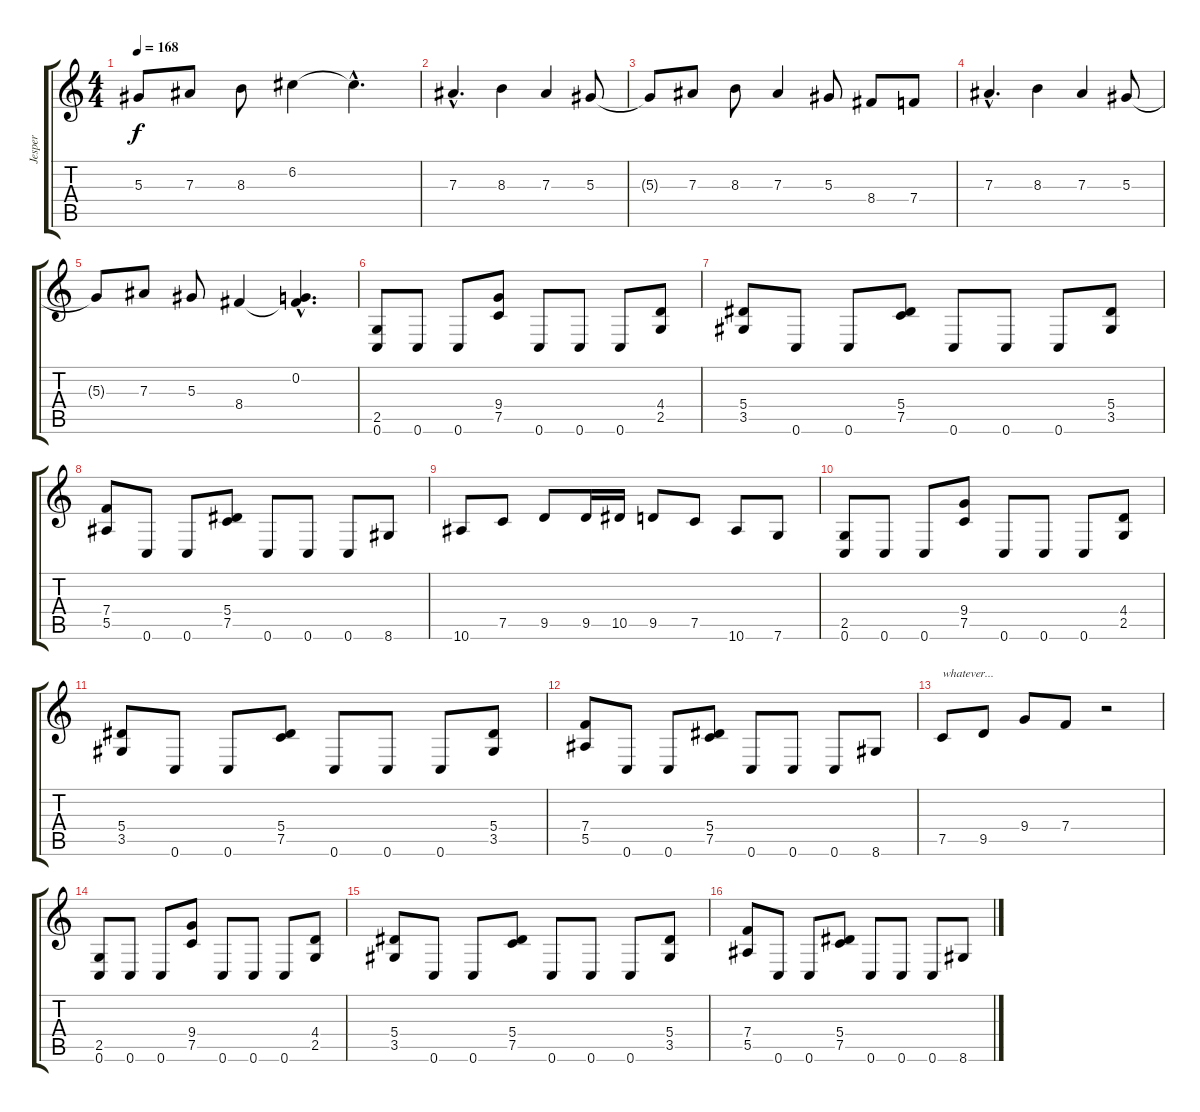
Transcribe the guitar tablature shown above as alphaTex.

\track ("Jesper" "Jesper") {instrument overdrivenguitar}
\staff {score tabs}
\tuning (C4 G3 Eb3 Bb2 F2 C2) {hide}
\ts (4 4)
\tempo 168
\clef g2
\ks c
5.3{t}.8{dy f} 7.3.8 8.3.8 6.2.4 6.2{hac t}.4{d} |
7.3{hac}.4{d} 8.3.4 7.3.4 5.3.8 |
5.3{t}.8 7.3.8 8.3.8 7.3.4 5.3.8 8.4.8 7.4.8 |
7.3{hac}.4{d} 8.3.4 7.3.4 5.3.8 |
5.3{t}.8 7.3.8 5.3.8 8.4.4 (0.2{hac} 8.4{hac t}).4{d} |
(2.5 0.6).8 0.6.8 0.6.8 (9.4 7.5).8 0.6.8 0.6.8 0.6.8 (4.4 2.5).8 |
(5.4 3.5).8 0.6.8 0.6.8 (5.4 7.5).8 0.6.8 0.6.8 0.6.8 (5.4 3.5).8 |
(7.4 5.5).8 0.6.8 0.6.8 (5.4 7.5).8 0.6.8 0.6.8 0.6.8 8.6.8 |
10.6.8 7.5.8 9.5.8 9.5.16 10.5.16 9.5.8 7.5.8 10.6.8 7.6.8 |
(2.5 0.6).8 0.6.8 0.6.8 (9.4 7.5).8 0.6.8 0.6.8 0.6.8 (4.4 2.5).8 |
(5.4 3.5).8 0.6.8 0.6.8 (5.4 7.5).8 0.6.8 0.6.8 0.6.8 (5.4 3.5).8 |
(7.4 5.5).8 0.6.8 0.6.8 (5.4 7.5).8 0.6.8 0.6.8 0.6.8 8.6.8 |
7.5.8{txt "whatever..."} 9.5.8 9.4.8 7.4.8 r.2 |
(2.5 0.6).8 0.6.8 0.6.8 (9.4 7.5).8 0.6.8 0.6.8 0.6.8 (4.4 2.5).8 |
(5.4 3.5).8 0.6.8 0.6.8 (5.4 7.5).8 0.6.8 0.6.8 0.6.8 (5.4 3.5).8 |
(7.4 5.5).8 0.6.8 0.6.8 (5.4 7.5).8 0.6.8 0.6.8 0.6.8 8.6.8
